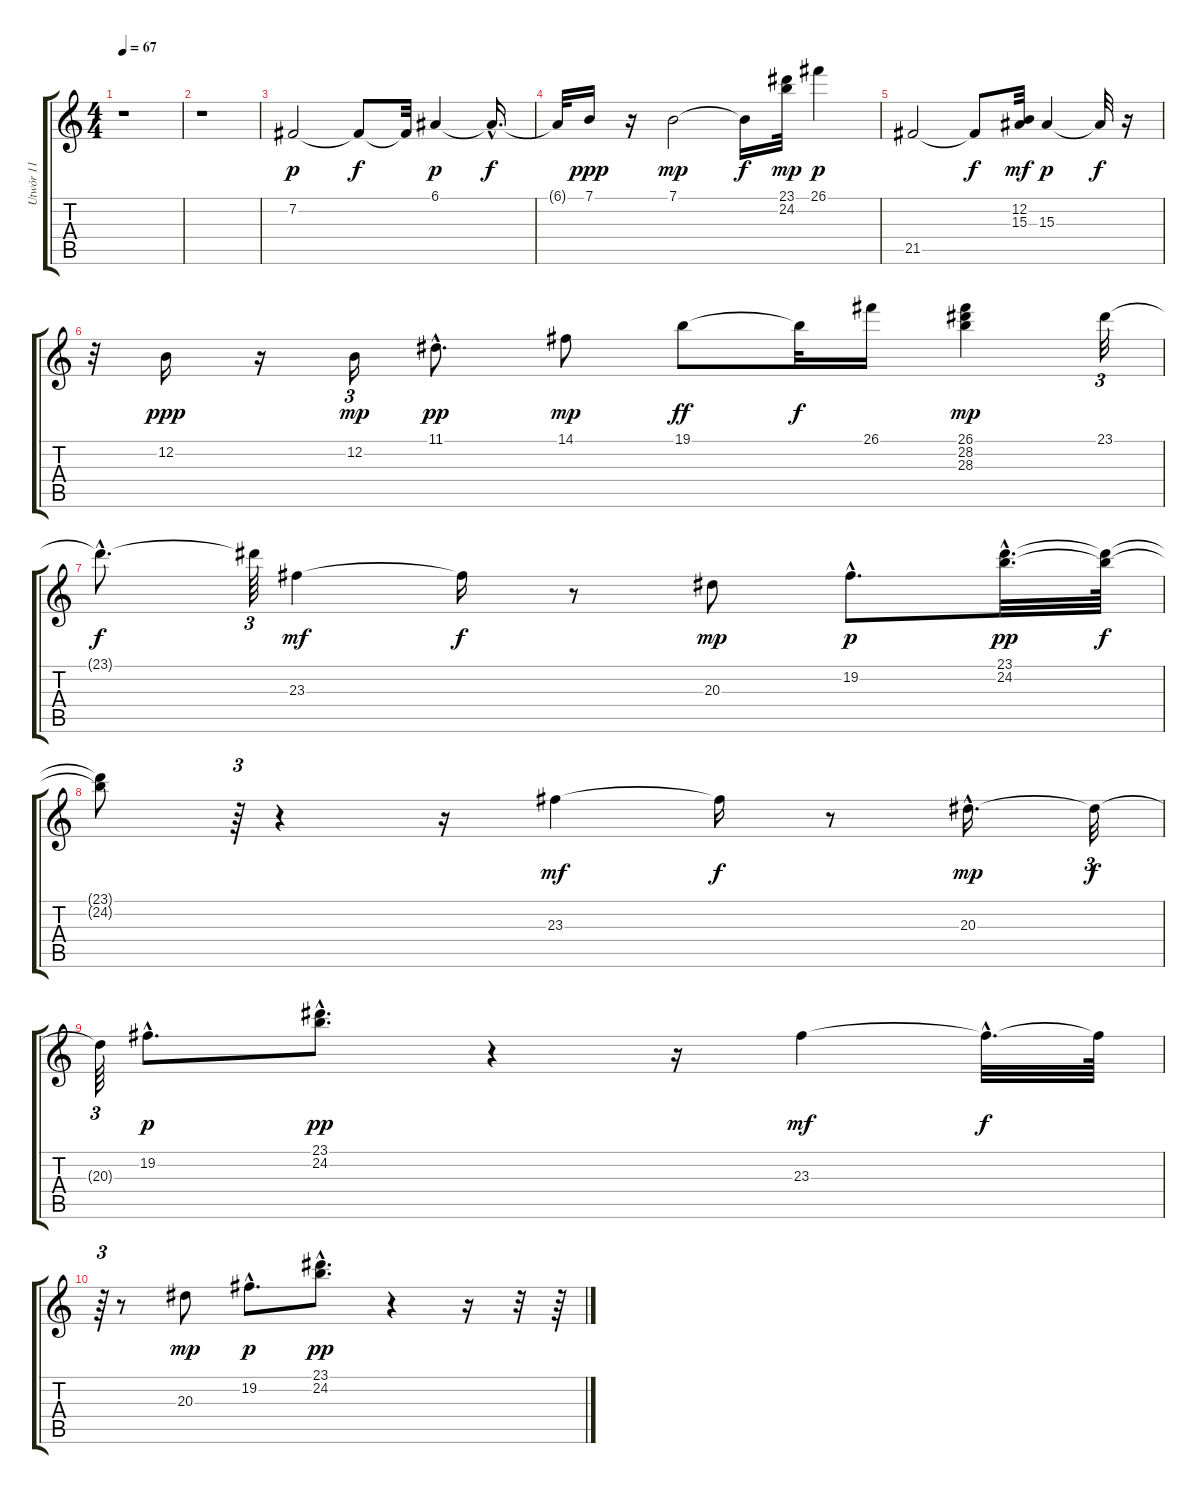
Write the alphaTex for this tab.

\track ("Utwór 11" "Utwór 11") {instrument birdtweet}
\staff {score tabs}
\tuning (E4 B3 G3 D3 A2 E2) {hide}
\ts (4 4)
\tempo 67
\clef g2
\ks c
r.1{dy p instrument birdtweet} |
r.1 |
7.2.2 7.2{t}.8{dy f} 7.2{t}.32 6.1.4{dy p} 6.1{hac t}.16{d dy f} |
6.1{t}.32 7.1.16{dy ppp} r.16 7.1.2{dy mp} 7.1{t}.16{dy f} (23.1 24.2).32{dy mp} 26.1.4{dy p} |
21.5.2 21.5{t}.8{dy f} (12.2 15.3).32{dy mf} 15.3.4{dy p} 15.3{t}.32{dy f} r.16 |
r.32 12.2.16{dy ppp} r.16 12.2.16{tu (3 2) dy mp} 11.1{hac}.8{d dy pp} 14.1.8{dy mp} 19.1.8{dy ff} 19.1{t}.32{dy f} 26.1.16 (26.1 28.2 28.3).4{dy mp} 23.1.32{tu (3 2)} |
23.1{hac t}.8{d dy f} 23.1{t}.64{tu (3 2)} 23.3.4{dy mf} 23.3{t}.16{dy f} r.8 20.3.8{dy mp} 19.2{hac}.8{d dy p} (23.1{hac} 24.2{hac}).32{d dy pp} (23.1{t} 24.2{t}).64{dy f} |
(23.1{t} 24.2{t}).8 r.64{tu (3 2)} r.4 r.16 23.3.4{dy mf} 23.3{t}.16{dy f} r.8 20.3{hac}.16{d dy mp} 20.3{t}.32{tu (3 2) dy f} |
20.3{t}.64{tu (3 2)} 19.2{hac}.8{d dy p} (23.1{hac} 24.2{hac}).8{d dy pp} r.4 r.16 23.3.4{dy mf} 23.3{hac t}.32{d dy f} 23.3{t}.64 |
r.64{tu (3 2)} r.8 20.3.8{dy mp} 19.2{hac}.8{d dy p} (23.1{hac} 24.2{hac}).8{d dy pp} r.4 r.16 r.32 r.64
